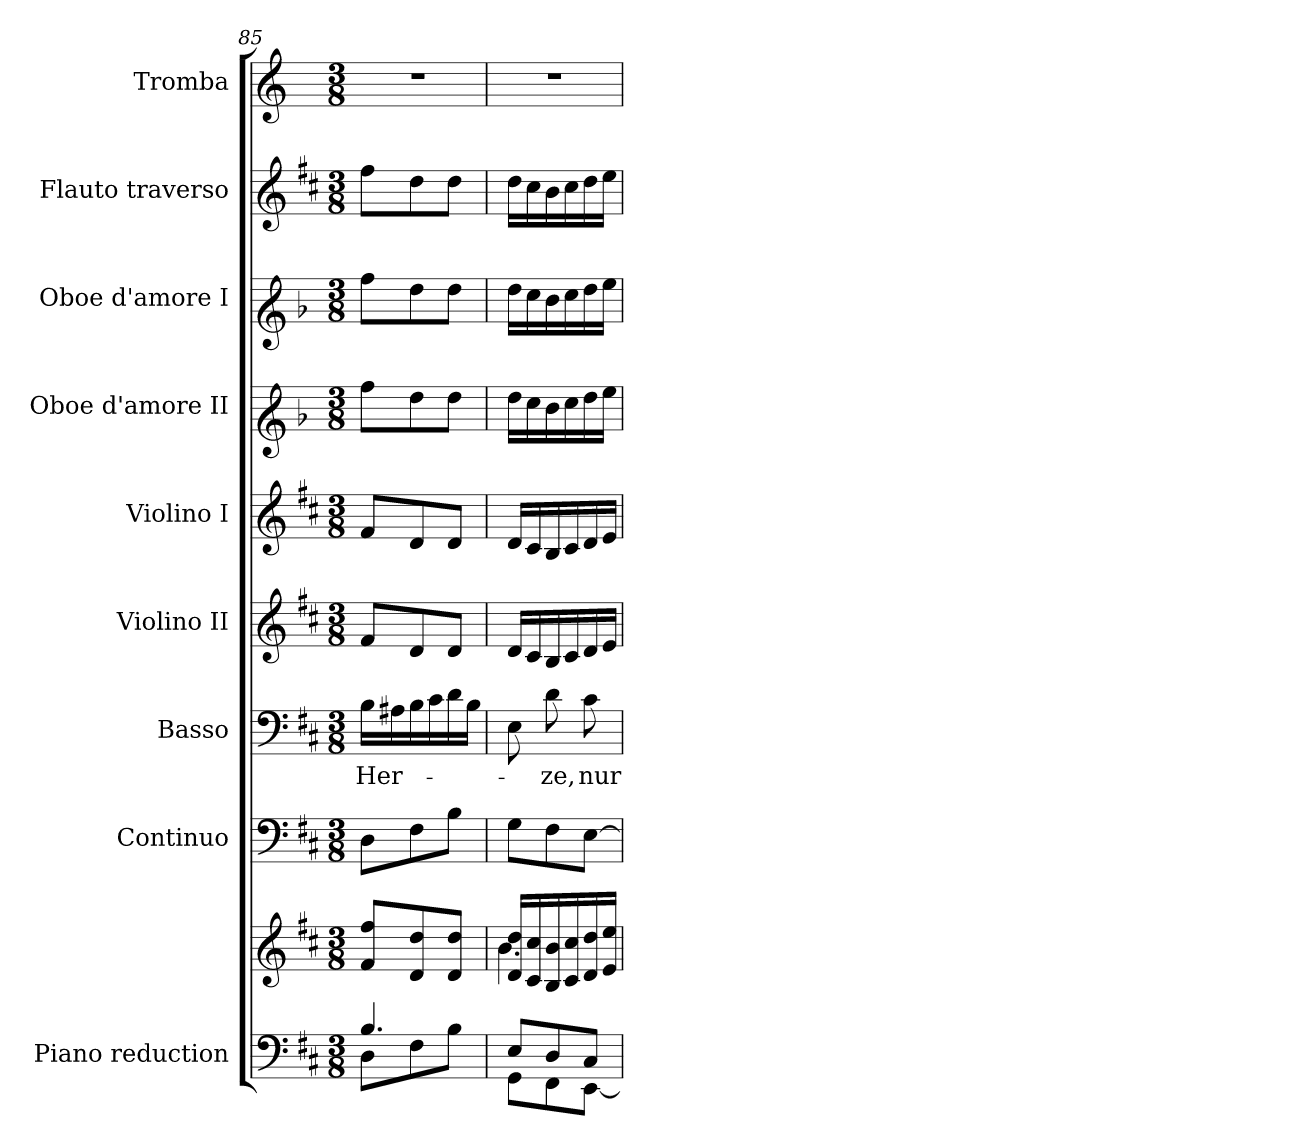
**kern	**kern	**kern	**kern	**text	**kern	**kern	**kern	**kern	**kern	**kern
*part9	*part9	*part8	*part7	*part7	*part6	*part5	*part4	*part3	*part2	*part1
*staff10	*staff9	*staff8	*staff7	*staff7	*staff6	*staff5	*staff4	*staff3	*staff2	*staff1
*I"Piano reduction	*	*I"Continuo	*I"Basso	*	*I"Violino II	*I"Violino I	*I"Oboe d'amore II	*I"Oboe d'amore I	*I"Flauto traverso	*I"Tromba
*I'Pno	*	*	*	*	*I'Vln	*I'Vln	*	*	*I'Fl	*
*clefF4	*clefG2	*clefF4	*clefF4	*	*clefG2	*clefG2	*clefG1	*clefG1	*clefG2	*clefG2
*	*	*	*	*	*	*	*ITrd2c3	*ITrd2c3	*	*ITrd-1c-2
*k[f#c#]	*k[f#c#]	*k[f#c#]	*k[f#c#]	*	*k[f#c#]	*k[f#c#]	*k[f#c#]	*k[f#c#]	*k[f#c#]	*k[f#c#]
*M3/8	*M3/8	*M3/8	*M3/8	*	*M3/8	*M3/8	*M3/8	*M3/8	*M3/8	*M3/8
=85	=85	=85	=85	=85	=85	=85	=85	=85	=85	=85
*^	*	*	*	*	*	*	*	*	*	*
!	!	!	!	!	!LO:LY:b	!	!	!	!	!	!
4.B/	8D\L	8f#/ 8ff#/L	8D\L	16B\LL	Her-	8f#/L	8f#/L	8ff#\L	8ff#\L	8ff#\L	4.r
.	.	.	.	16A#X\	.	.	.	.	.	.	.
.	8F#\	8d/ 8dd/	8F#\	16B\	.	8d/	8d/	8dd\	8dd\	8dd\	.
.	.	.	.	16c#\	.	.	.	.	.	.	.
.	8B\J	8d/ 8dd/J	8B\J	16d\	.	8d/J	8d/J	8dd\J	8dd\J	8dd\J	.
.	.	.	.	16B\JJ	.	.	.	.	.	.	.
=86	=86	=86	=86	=86	=86	=86	=86	=86	=86	=86	=86
*	*	*^	*	*	*	*	*	*	*	*	*
8E/L	8GG\L	16d/ 16dd/LL	4.b\	8G\L	8E\	.	16d/LL	16d/LL	16dd\LL	16dd\LL	16dd\LL	4.r
.	.	16c#/ 16cc#/	.	.	.	.	16c#/	16c#/	16cc#\	16cc#\	16cc#\	.
!	!	!	!	!	!	!LO:LY:b	!	!	!	!	!	!
8D/	8FF#\	16B/ 16b/	.	8F#\	8d\	-ze,	16B/	16B/	16b\	16b\	16b\	.
.	.	16c#/ 16cc#/	.	.	.	.	16c#/	16c#/	16cc#\	16cc#\	16cc#\	.
!	!	!	!	!	!	!LO:LY:b	!	!	!	!	!	!
8C#/J	[8EE\J	16d/ 16dd/	.	[8E\J	8c#\	nur	16d/	16d/	16dd\	16dd\	16dd\	.
.	.	16e/ 16ee/JJ	.	.	.	.	16e/JJ	16e/JJ	16ee\JJ	16ee\JJ	16ee\JJ	.
*v	*v	*	*	*	*	*	*	*	*	*	*	*
*	*v	*v	*	*	*	*	*	*	*	*	*
=	=	=	=	=	=	=	=	=	=	=
*-	*-	*-	*-	*-	*-	*-	*-	*-	*-	*-
